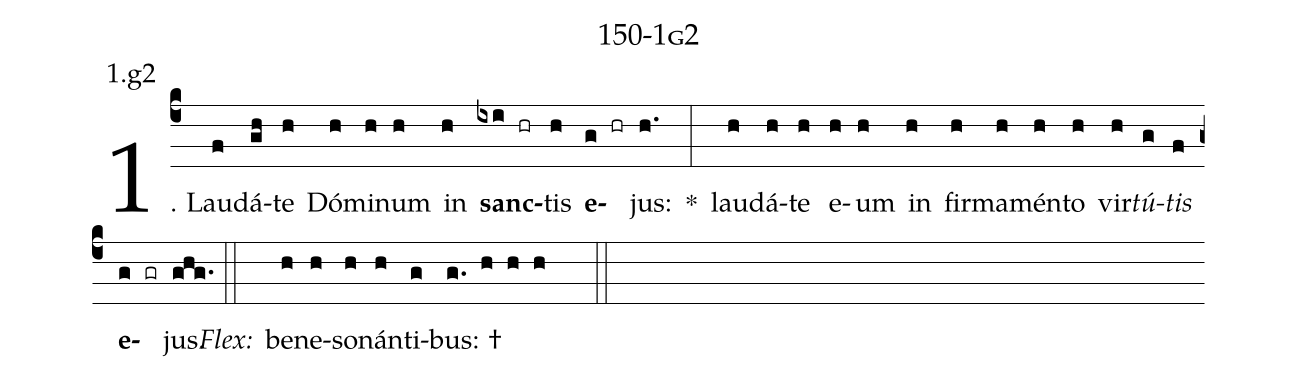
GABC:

name: 150-1g2;
annotation: 1.g2;
%%
(c4)1. Lau(f)dá(gh)te(h) Dó(h)mi(h)num(h) in(h) <b>sanc</b>(ixi hr)tis(h) <b>e</b>(g hr)jus:(h.) *(:) lau(h)dá(h)te(h) e(h)um(h) in(h) fir(h)ma(h)mén(h)to(h) vir(h)<i>tú</i>(g)<i>tis</i>(f) <b>e</b>(g gr)jus.(ghg.) (::)
<i>Flex:</i>()  be(h)ne(h)so(h)nán(h)ti(g)bus: †(g. h h h  ::)
